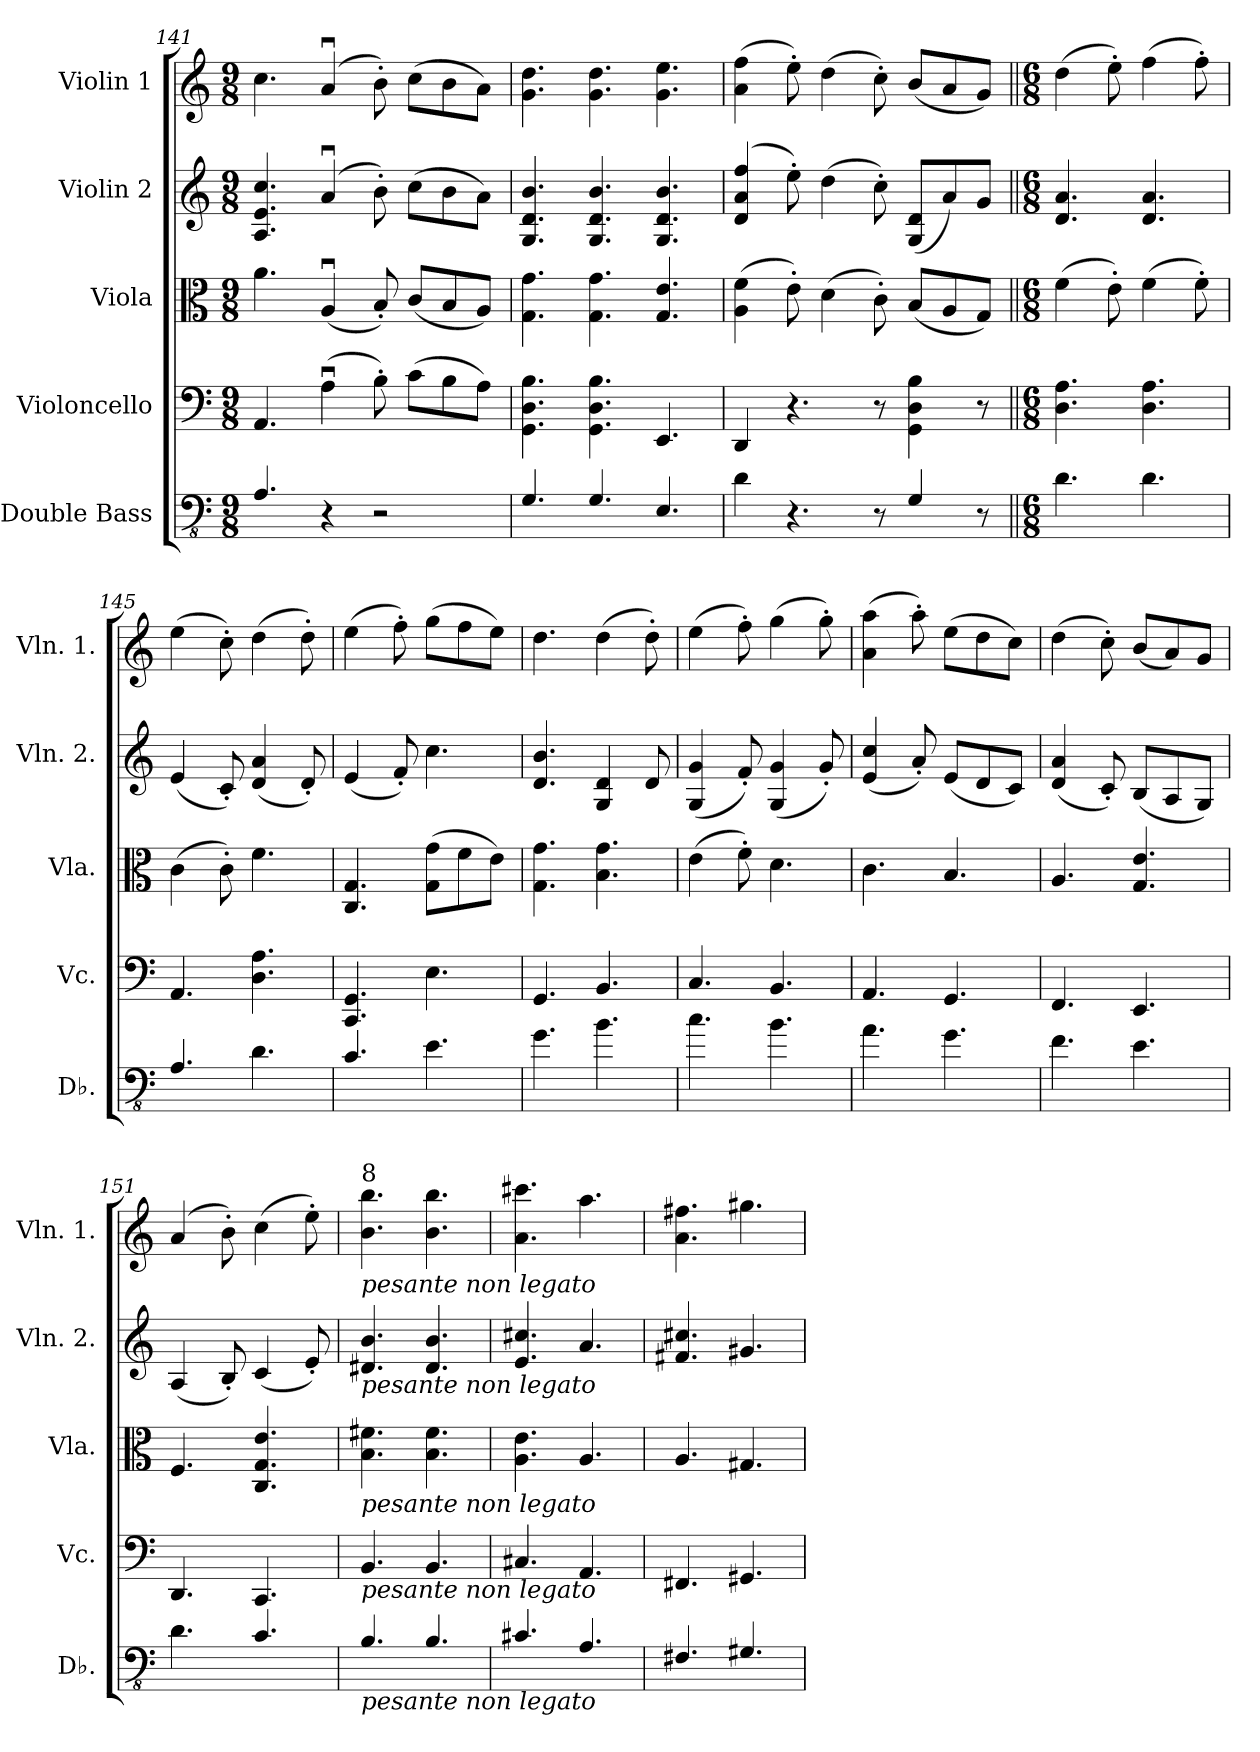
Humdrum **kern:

**kern	**kern	**kern	**kern	**kern
*part5	*part4	*part3	*part2	*part1
*staff5	*staff4	*staff3	*staff2	*staff1
*I"Double Bass	*I"Violoncello	*I"Viola	*I"Violin 2	*I"Violin 1
*I'Db.	*I'Vc.	*I'Vla.	*I'Vln. 2.	*I'Vln. 1.
*clefFv4	*clefF4	*clefC3	*clefG2	*clefG2
*ITrd7c12	*	*	*	*
*k[]	*k[]	*k[]	*k[]	*k[]
*M9/8	*M9/8	*M9/8	*M9/8	*M9/8
=141	=141	=141	=141	=141
4.AAA/	4.AA/	4.a\	4.A/ 4.e/ 4.cc/	4.cc\
4r	(4Au\	(4Au/	(4au/	(4au/
2r	8B'\)	8B'/)	8b'\)	8b'\)
.	(8c\L	(8c/L	(8cc\L	(8cc\L
.	8B\	8B/	8b\	8b\
.	8A\J)	8A/J)	8a\J)	8a\J)
=142	=142	=142	=142	=142
4.GGG/	4.GG\ 4.D\ 4.B\	4.G\ 4.g\	4.G/ 4.d/ 4.b/	4.g\ 4.dd\
4.GGG/	4.GG\ 4.D\ 4.B\	4.G\ 4.g\	4.G/ 4.d/ 4.b/	4.g\ 4.dd\
4.EEE/	4.EE/	4.G/ 4.e/	4.G/ 4.d/ 4.b/	4.g\ 4.ee\
!!LO:PB:g=z
=143	=143	=143	=143	=143
4DD\	4DD/	(4A\ 4f\	(4d/ 4a/ 4ff/	(4a\ 4ff\
4.r	4.r	8e'\)	8ee'\)	8ee'\)
.	.	(4d\	(4dd\	(4dd\
8r	8r	8c'\)	8cc'\)	8cc'\)
4GGG/	4GG\ 4D\ 4B\	(8B/L	(8G/ 8d/L	(8b/L
.	.	8A/	8a/)	8a/
8r	8r	8G/J)	8g/J	8g/J)
=144||	=144||	=144||	=144||	=144||
*M6/8	*M6/8	*M6/8	*M6/8	*M6/8
4.DD\	4.D\ 4.A\	(4f\	4.d/ 4.a/	(4dd\
.	.	8e'\)	.	8ee'\)
4.DD\	4.D\ 4.A\	(4f\	4.d/ 4.a/	(4ff\
.	.	8f'\)	.	8ff'\)
=145	=145	=145	=145	=145
4.AAA/	4.AA/	(4c\	(4e/	(4ee\
.	.	8c'\)	8c'/)	8cc'\)
4.DD\	4.D\ 4.A\	4.f\	(4d/ 4a/	(4dd\
.	.	.	8d'/)	8dd'\)
=146	=146	=146	=146	=146
4.CC/	4.CC/ 4.GG/	4.C/ 4.G/	(4e/	(4ee\
.	.	.	8f'/)	8ff'\)
4.EE\	4.E\	(8G\ 8g\L	4.cc\	(8gg\L
.	.	8f\	.	8ff\
.	.	8e\J)	.	8ee\J)
=147	=147	=147	=147	=147
4.GG\	4.GG/	4.G\ 4.g\	4.d/ 4.b/	4.dd\
4.BB\	4.BB/	4.B\ 4.g\	4G/ 4d/	(4dd\
.	.	.	8d/	8dd'\)
=148	=148	=148	=148	=148
4.C\	4.C/	(4e\	(4G/ 4g/	(4ee\
.	.	8f'\)	8f'/)	8ff'\)
4.BB\	4.BB/	4.d\	(4G/ 4g/	(4gg\
.	.	.	8g'/)	8gg'\)
=149	=149	=149	=149	=149
4.AA\	4.AA/	4.c\	(4e/ 4cc/	(4a\ 4aa\
.	.	.	8a'/)	8aa'\)
4.GG\	4.GG/	4.B/	(8e/L	(8ee\L
.	.	.	8d/	8dd\
.	.	.	8c/J)	8cc\J)
=150	=150	=150	=150	=150
4.FF\	4.FF/	4.A/	(4d/ 4a/	(4dd\
.	.	.	8c'/)	8cc'\)
4.EE\	4.EE/	4.G/ 4.e/	(8B/L	(8b/L
.	.	.	8A/	8a/)
.	.	.	8G/J)	8g/J
!!LO:LB:g=z
=151	=151	=151	=151	=151
4.DD\	4.DD/	4.F/	(4A/	(4a/
.	.	.	8B'/)	8b'\)
4.CC/	4.CC/	4.C/ 4.G/ 4.e/	(4c/	(4cc\
.	.	.	8e'/)	8ee'\)
=152	=152	=152	=152	=152
!	!	!	!	!LO:TX:a:t=8
!	!	!	!	!LO:TX:b:i:t=pesante non legato
!	!	!	!LO:TX:b:i:t=pesante non legato	!
!	!	!LO:TX:b:i:t=pesante non legato	!	!
!	!LO:TX:b:i:t=pesante non legato	!	!	!
!LO:TX:b:i:t=pesante non legato	!	!	!	!
4.BBB/	4.BB/	4.B\ 4.f#X\	4.d#X/ 4.b/	4.b\ 4.bb\
4.BBB/	4.BB/	4.B\ 4.f#\	4.d#/ 4.b/	4.b\ 4.bb\
=153	=153	=153	=153	=153
4.CC#X/	4.C#X/	4.A\ 4.e\	4.e/ 4.cc#X/	4.a\ 4.ccc#X\
4.AAA/	4.AA/	4.A/	4.a/	4.aa\
=154	=154	=154	=154	=154
4.FFF#X/	4.FF#X/	4.A/	4.f#X/ 4.cc#X/	4.a\ 4.ff#X\
4.GGG#X/	4.GG#X/	4.G#X/	4.g#X/	4.gg#X\
=	=	=	=	=
*-	*-	*-	*-	*-
